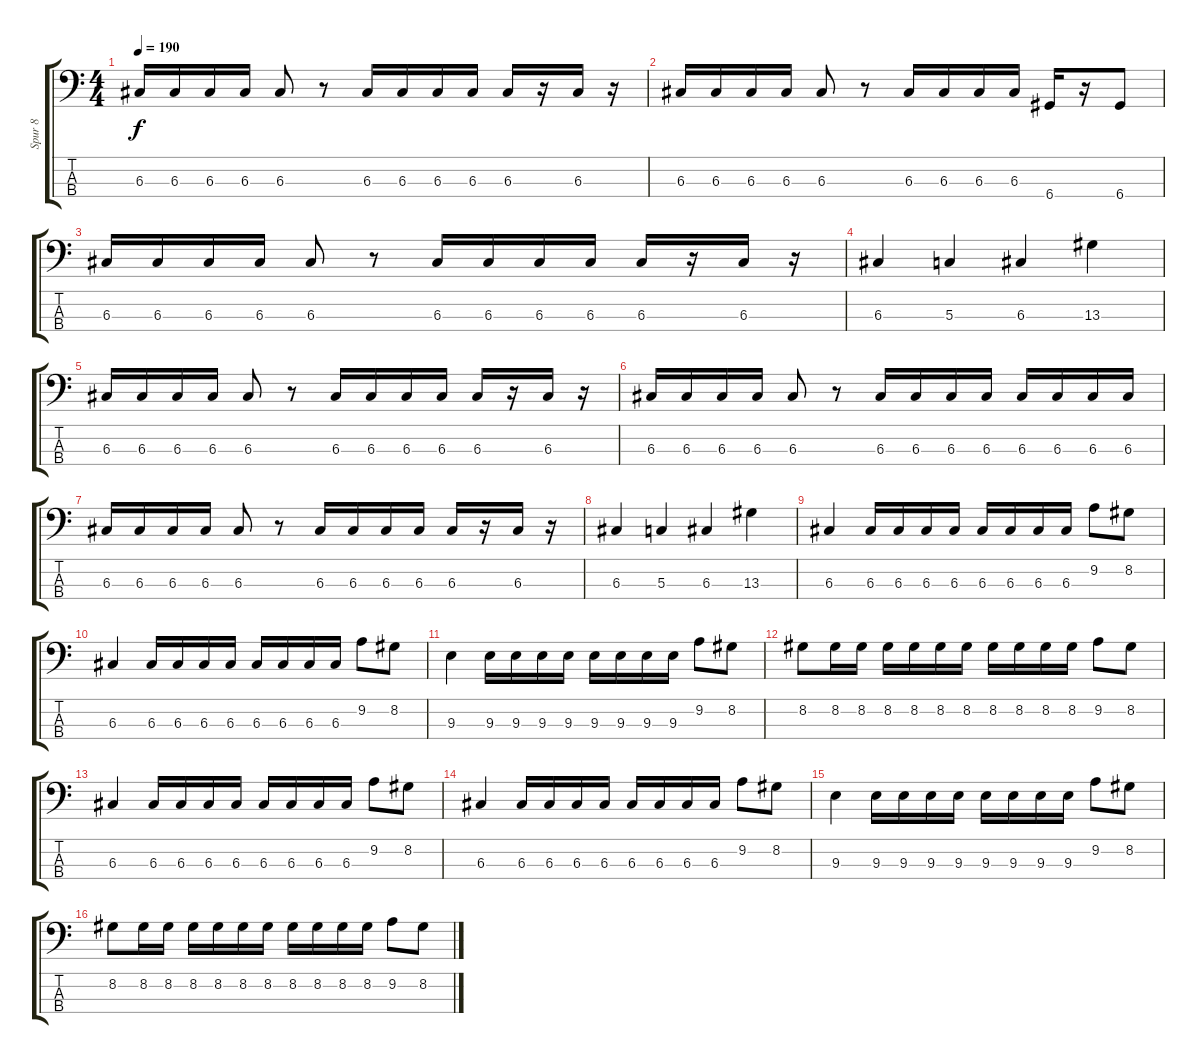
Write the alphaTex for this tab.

\track ("Spur 8" "Spur 8") {instrument electricbassfinger}
\staff {score tabs}
\tuning (F2 C2 G1 D1) {hide}
\ts (4 4)
\tempo 190
\clef f4
\ks c
6.3.16{dy f} 6.3.16 6.3.16 6.3.16 6.3.8 r.8 6.3.16 6.3.16 6.3.16 6.3.16 6.3.16 r.16 6.3.16 r.16 |
6.3.16 6.3.16 6.3.16 6.3.16 6.3.8 r.8 6.3.16 6.3.16 6.3.16 6.3.16 6.4.16 r.16 6.4.8 |
6.3.16 6.3.16 6.3.16 6.3.16 6.3.8 r.8 6.3.16 6.3.16 6.3.16 6.3.16 6.3.16 r.16 6.3.16 r.16 |
6.3.4 5.3.4 6.3.4 13.3.4 |
6.3.16 6.3.16 6.3.16 6.3.16 6.3.8 r.8 6.3.16 6.3.16 6.3.16 6.3.16 6.3.16 r.16 6.3.16 r.16 |
6.3.16 6.3.16 6.3.16 6.3.16 6.3.8 r.8 6.3.16 6.3.16 6.3.16 6.3.16 6.3.16 6.3.16 6.3.16 6.3.16 |
6.3.16 6.3.16 6.3.16 6.3.16 6.3.8 r.8 6.3.16 6.3.16 6.3.16 6.3.16 6.3.16 r.16 6.3.16 r.16 |
6.3.4 5.3.4 6.3.4 13.3.4 |
6.3.4 6.3.16 6.3.16 6.3.16 6.3.16 6.3.16 6.3.16 6.3.16 6.3.16 9.2.8 8.2.8 |
6.3.4 6.3.16 6.3.16 6.3.16 6.3.16 6.3.16 6.3.16 6.3.16 6.3.16 9.2.8 8.2.8 |
9.3.4 9.3.16 9.3.16 9.3.16 9.3.16 9.3.16 9.3.16 9.3.16 9.3.16 9.2.8 8.2.8 |
8.2.8 8.2.16 8.2.16 8.2.16 8.2.16 8.2.16 8.2.16 8.2.16 8.2.16 8.2.16 8.2.16 9.2.8 8.2.8 |
6.3.4 6.3.16 6.3.16 6.3.16 6.3.16 6.3.16 6.3.16 6.3.16 6.3.16 9.2.8 8.2.8 |
6.3.4 6.3.16 6.3.16 6.3.16 6.3.16 6.3.16 6.3.16 6.3.16 6.3.16 9.2.8 8.2.8 |
9.3.4 9.3.16 9.3.16 9.3.16 9.3.16 9.3.16 9.3.16 9.3.16 9.3.16 9.2.8 8.2.8 |
8.2.8 8.2.16 8.2.16 8.2.16 8.2.16 8.2.16 8.2.16 8.2.16 8.2.16 8.2.16 8.2.16 9.2.8 8.2.8
